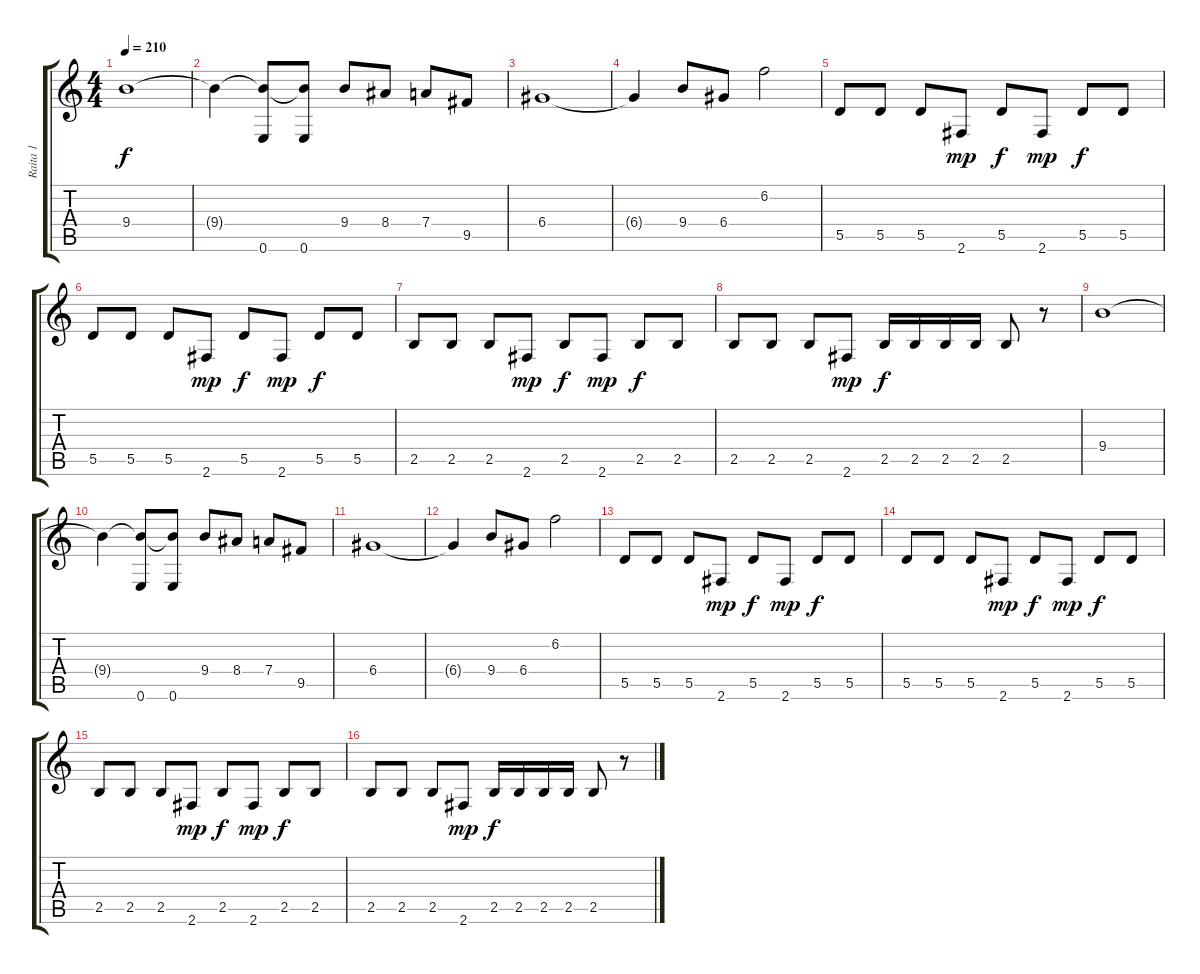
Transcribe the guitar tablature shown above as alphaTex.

\track ("Raita 1" "Raita 1") {instrument distortionguitar}
\staff {score tabs}
\tuning (E4 B3 G3 D3 A2 E2) {hide}
\ts (4 4)
\tempo 210
\clef g2
\ks c
9.4.1{dy f} |
9.4{t}.4 (9.4{t} 0.6).8 (9.4{t} 0.6).8 9.4.8 8.4.8 7.4.8 9.5.8 |
6.4.1 |
6.4{t}.4 9.4.8 6.4.8 6.2.2 |
5.5.8 5.5.8 5.5.8 2.6.8{dy mp} 5.5.8{dy f} 2.6.8{dy mp} 5.5.8{dy f} 5.5.8 |
5.5.8 5.5.8 5.5.8 2.6.8{dy mp} 5.5.8{dy f} 2.6.8{dy mp} 5.5.8{dy f} 5.5.8 |
2.5.8 2.5.8 2.5.8 2.6.8{dy mp} 2.5.8{dy f} 2.6.8{dy mp} 2.5.8{dy f} 2.5.8 |
2.5.8 2.5.8 2.5.8 2.6.8{dy mp} 2.5.16{dy f} 2.5.16 2.5.16 2.5.16 2.5.8 r.8 |
9.4.1 |
9.4{t}.4 (9.4{t} 0.6).8 (9.4{t} 0.6).8 9.4.8 8.4.8 7.4.8 9.5.8 |
6.4.1 |
6.4{t}.4 9.4.8 6.4.8 6.2.2 |
5.5.8 5.5.8 5.5.8 2.6.8{dy mp} 5.5.8{dy f} 2.6.8{dy mp} 5.5.8{dy f} 5.5.8 |
5.5.8 5.5.8 5.5.8 2.6.8{dy mp} 5.5.8{dy f} 2.6.8{dy mp} 5.5.8{dy f} 5.5.8 |
2.5.8 2.5.8 2.5.8 2.6.8{dy mp} 2.5.8{dy f} 2.6.8{dy mp} 2.5.8{dy f} 2.5.8 |
2.5.8 2.5.8 2.5.8 2.6.8{dy mp} 2.5.16{dy f} 2.5.16 2.5.16 2.5.16 2.5.8 r.8
